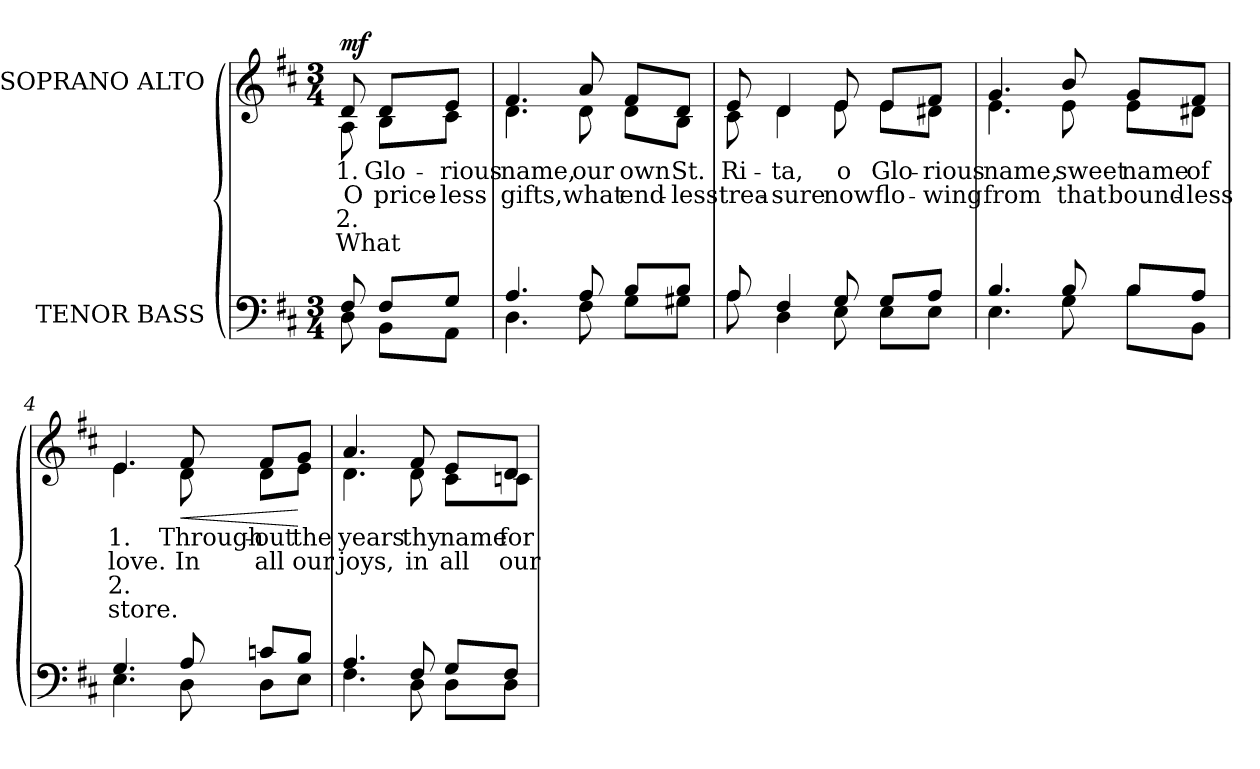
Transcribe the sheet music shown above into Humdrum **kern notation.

**kern	**kern	**text	**text	**text	**text	**dynam
*part2	*part1	*part1	*part1	*part1	*part1	*part1
*staff2	*staff1	*staff1	*staff1	*staff1	*staff1	*staff1
*I"TENOR BASS	*I"SOPRANO ALTO	*	*	*	*	*
!!LO:PB:g=z
*clefF4	*clefG2	*	*	*	*	*
*k[f#c#]	*k[f#c#]	*	*	*	*	*
*D:	*D:	*	*	*	*	*
*M3/4	*M3/4	*	*	*	*	*
*MM80	*MM80	*	*	*	*	*
=	=	=	=	=	=	=
*^	*	*	*	*	*	*
!	!	!LO:TX:a:B:t=Andante	!	!	!	!	!
!	!	!	!LO:LY:b:color=#000000	!LO:LY:b:color=#000000	!LO:LY:b:color=#000000	!LO:LY:b:color=#000000	!
*	*	*^	*	*	*	*	*
8F#i/	8Di\	8di/	8Ai\	1.	O	2.	What	mf
!	!	!	!	!LO:LY:b:color=#000000	!LO:LY:b:color=#000000	!	!	!
8F#i/L	8BBi\L	8di/L	8Bi\L	Glo-	price-	.	.	.
!	!	!	!	!LO:LY:b:color=#000000	!LO:LY:b:color=#000000	!	!	!
8Gi/J	8AAi\J	8ei/J	8c#i\J	-rious	-less	.	.	.
=1	=1	=1	=1	=1	=1	=1	=1	=1
!	!	!	!	!LO:LY:b:color=#000000	!LO:LY:b:color=#000000	!	!	!
4.Ai/	4.Di\	4.f#i/	4.di\	name,	gifts,	.	.	.
!	!	!	!	!LO:LY:b:color=#000000	!LO:LY:b:color=#000000	!	!	!
8Ai/	8F#i\	8ai/	8di\	our	what	.	.	.
!	!	!	!	!LO:LY:b:color=#000000	!LO:LY:b:color=#000000	!	!	!
8Bi/L	8Gi\L	8f#i/L	8di\L	own	end-	.	.	.
!	!	!	!	!LO:LY:b:color=#000000	!LO:LY:b:color=#000000	!	!	!
8Bi/J	8G#Xi\J	8di/J	8Bi\J	St.	-less	.	.	.
=2	=2	=2	=2	=2	=2	=2	=2	=2
!	!	!	!	!LO:LY:b:color=#000000	!LO:LY:b:color=#000000	!	!	!
8Ai/	8Ai\	8ei/	8c#i\	Ri-	trea-	.	.	.
!	!	!	!	!LO:LY:b:color=#000000	!LO:LY:b:color=#000000	!	!	!
4F#i/	4Di\	4di/	4di\	-ta,	-sure	.	.	.
!	!	!	!	!LO:LY:b:color=#000000	!LO:LY:b:color=#000000	!	!	!
8Gi/	8Ei\	8ei/	8ei\	o	now	.	.	.
!	!	!	!	!LO:LY:b:color=#000000	!LO:LY:b:color=#000000	!	!	!
8Gi/L	8Ei\L	8ei/L	8ei\L	Glo-	flo-	.	.	.
!	!	!	!	!LO:LY:b:color=#000000	!LO:LY:b:color=#000000	!	!	!
8Ai/J	8Ei\J	8f#i/J	8d#Xi\J	-rious	-wing	.	.	.
=3	=3	=3	=3	=3	=3	=3	=3	=3
!	!	!	!	!LO:LY:b:color=#000000	!LO:LY:b:color=#000000	!	!	!
4.Bi/	4.Ei\	4.gi/	4.ei\	name,	from	.	.	.
!	!	!	!	!LO:LY:b:color=#000000	!LO:LY:b:color=#000000	!	!	!
8Bi/	8Gi\	8bi/	8ei\	sweet	that	.	.	.
!	!	!	!	!LO:LY:b:color=#000000	!LO:LY:b:color=#000000	!	!	!
8Bi/L	8Bi\L	8gi/L	8ei\L	name	bound-	.	.	.
!	!	!	!	!LO:LY:b:color=#000000	!LO:LY:b:color=#000000	!	!	!
8Ai/J	8BBi\J	8f#i/J	8d#Xi\J	of	-less	.	.	.
!!LO:LB:g=z	!!
=4	=4	=4	=4	=4	=4	=4	=4	=4
!	!	!	!	!LO:LY:b:color=#000000	!LO:LY:b:color=#000000	!LO:LY:b:color=#000000	!LO:LY:b:color=#000000	!
4.Gi/	4.Ei\	4.ei/	4.ei\	1.	love.	2.	store.	.
!	!	!	!	!LO:LY:b:color=#000000	!LO:LY:b:color=#000000	!	!	!LO:HP:b
8Ai/	8Di\	8f#i/	8di\	Through-	In	.	.	<
!	!	!	!	!LO:LY:b:color=#000000	!LO:LY:b:color=#000000	!	!	!
8cni/L	8Di\L	8f#i/L	8di\L	-out	all	.	.	.
!	!	!	!	!LO:LY:b:color=#000000	!LO:LY:b:color=#000000	!	!	!
8Bi/J	8Ei\J	8gi/J	8ei\J	the	our	.	.	[
=5	=5	=5	=5	=5	=5	=5	=5	=5
!	!	!	!	!LO:LY:b:color=#000000	!LO:LY:b:color=#000000	!	!	!
4.Ai/	4.F#i\	4.ai/	4.di\	years	joys,	.	.	.
!	!	!	!	!LO:LY:b:color=#000000	!LO:LY:b:color=#000000	!	!	!
8F#i/	8Di\	8f#i/	8di\	thy	in	.	.	.
!	!	!	!	!LO:LY:b:color=#000000	!LO:LY:b:color=#000000	!	!	!
8Gi/L	8Di\L	8ei/L	8c#i\L	name	all	.	.	.
!	!	!	!	!LO:LY:b:color=#000000	!LO:LY:b:color=#000000	!	!	!
8F#i/J	8Di\J	8di/J	8cni\J	for-	our	.	.	.
*v	*v	*	*	*	*	*	*	*
*	*v	*v	*	*	*	*	*
=	=	=	=	=	=	=
*-	*-	*-	*-	*-	*-	*-
